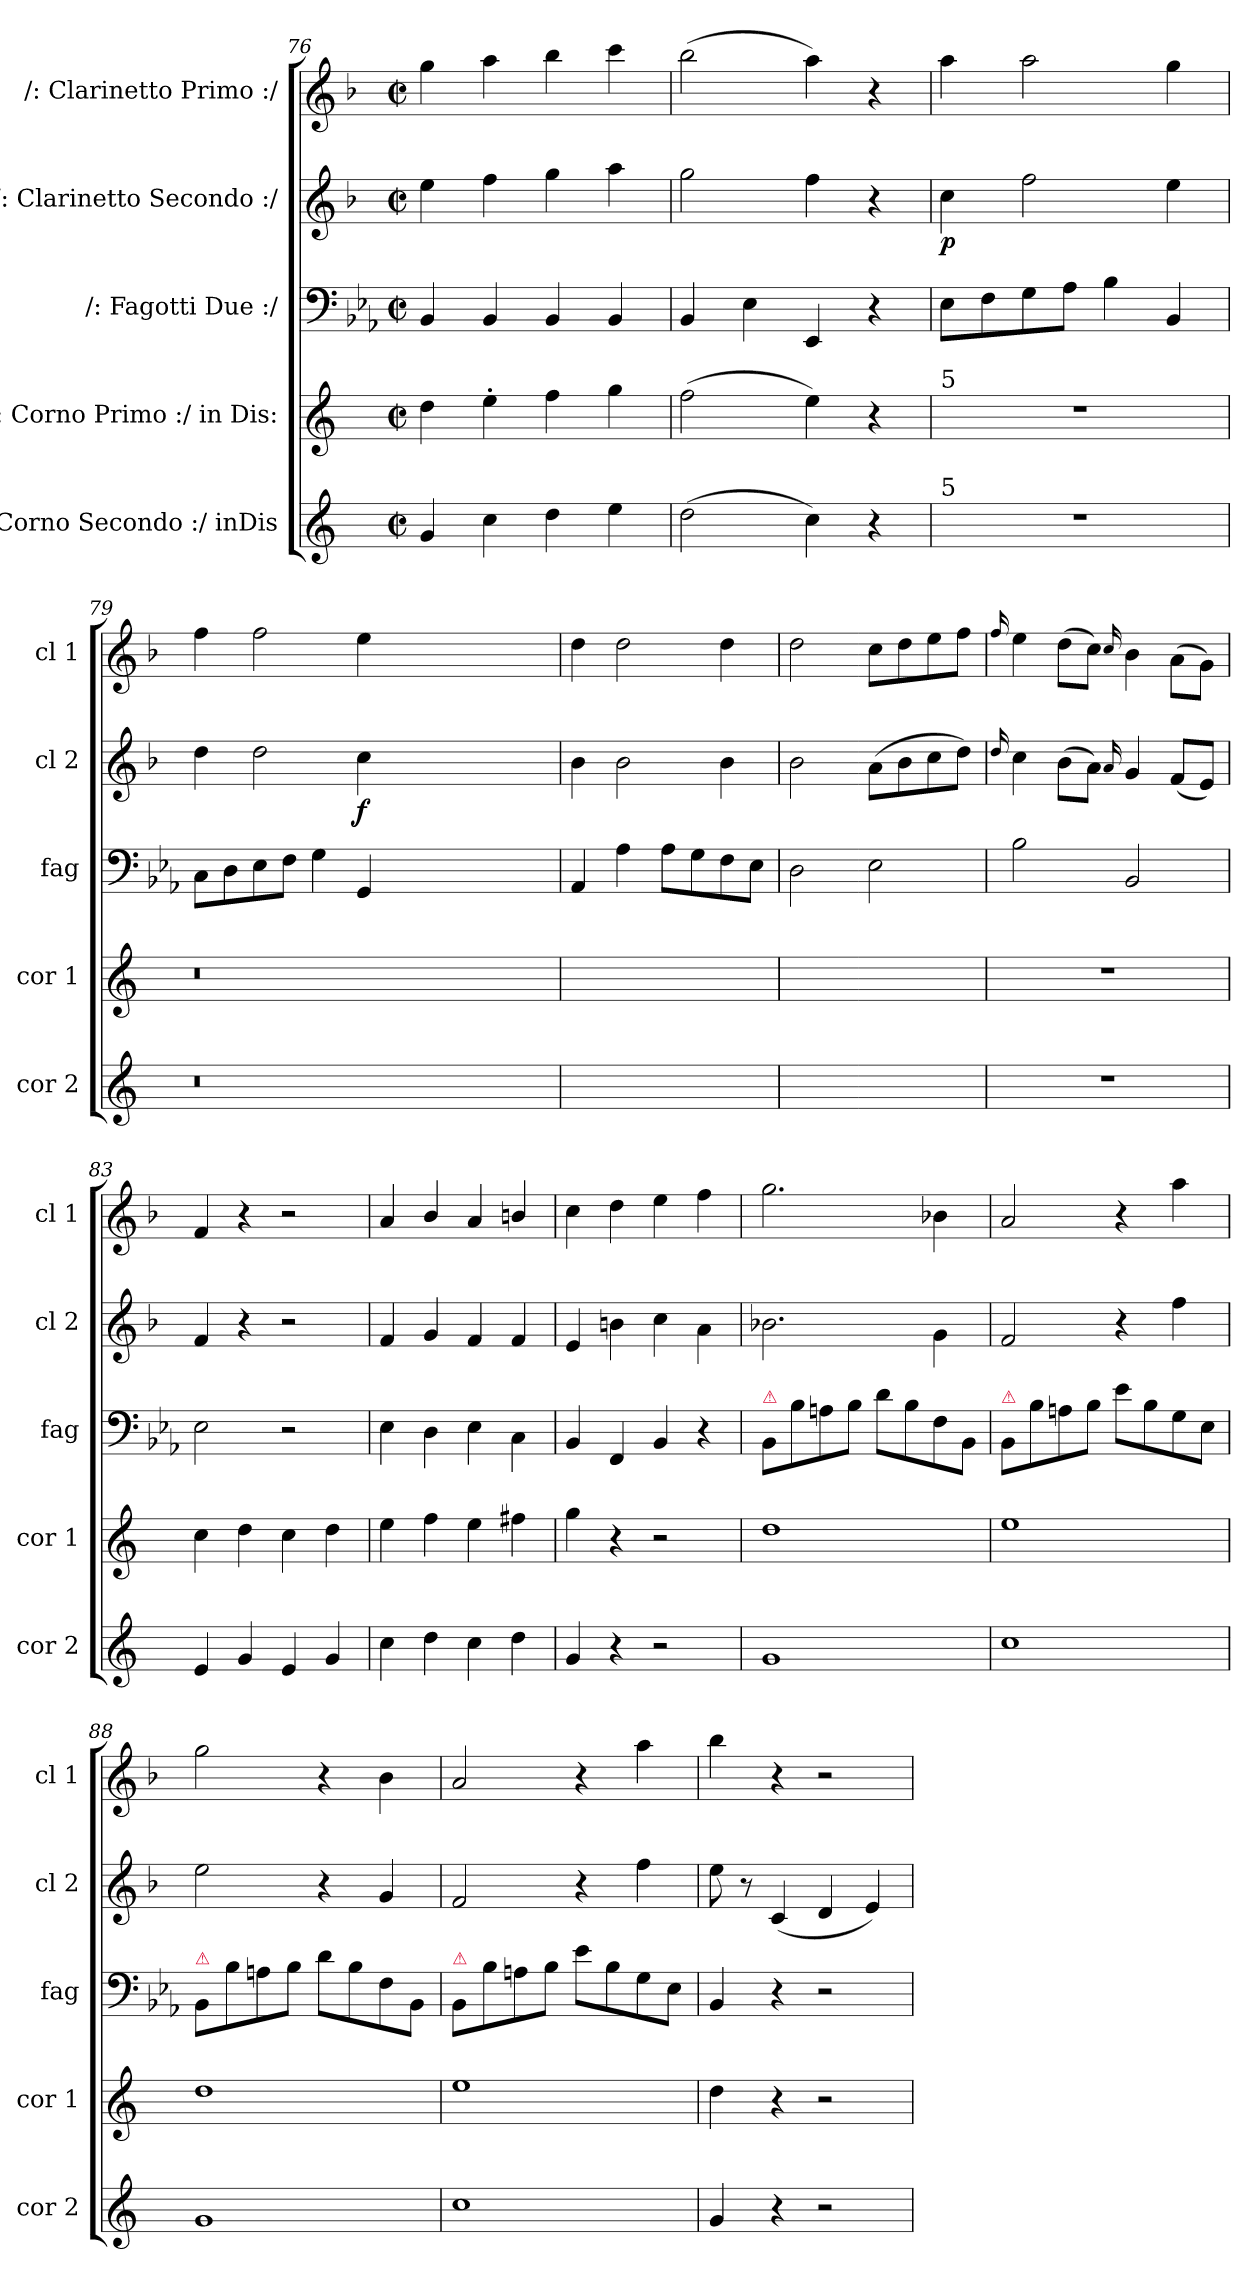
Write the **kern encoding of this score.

**kern	**kern	**kern	**kern	**dynam	**kern
*part5	*part4	*part3	*part2	*part2	*part1
*staff5	*staff4	*staff3	*staff2	*staff2	*staff1
*I"/: Corno Secondo :/ inDis	*I"/: Corno Primo :/ in Dis:	*I"/: Fagotti Due :/	*I"/: Clarinetto Secondo :/	*	*I"/: Clarinetto Primo :/
*I'cor 2	*I'cor 1	*I'fag	*I'cl 2	*	*I'cl 1
*clefG2	*clefG2	*clefF4	*clefG2	*	*clefG2
*ITrd5c9	*ITrd5c9	*	*ITrd1c2	*	*ITrd1c2
*k[b-e-a-]	*k[b-e-a-]	*k[b-e-a-]	*k[b-e-a-]	*	*k[b-e-a-]
*M2/2	*M2/2	*M2/2	*M2/2	*	*M2/2
*met(c|)	*met(c|)	*met(c|)	*met(c|)	*	*met(c|)
=76	=76	=76	=76	=76	=76
4B-/	4f\	4BB-/	4dd\	.	4ff\
4e-\	4g'\	4BB-/	4ee-\	.	4gg\
4f\	4a-\	4BB-/	4ff\	.	4aa-\
4g\	4b-\	4BB-/	4gg\	.	4bb-\
=77	=77	=77	=77	=77	=77
(2f\	(2a-\	4BB-/	2ff\	.	(2aa-\
.	.	4E-\	.	.	.
4e-\)	4g\)	4EE-/	4ee-\	.	4gg\)
4r	4r	4r	4r	.	4r
=78	=78	=78	=78	=78	=78
!	!LO:TX:a:t=5	!	!	!	!
!LO:TX:a:t=5	!	!	!	!	!
1r	1r	8E-\L	4b-\	p	4gg\
.	.	8F\	.	.	.
.	.	8G\	2ee-\	.	2gg\
.	.	8A-\J	.	.	.
.	.	4B-\	.	.	.
.	.	4BB-/	4dd\	.	4ff\
=79	=79	=79	=79	=79	=79
0.r	0.r	8C\L	4cc\	.	4ee-\
.	.	8D\	.	.	.
.	.	8E-\	2cc\	.	2ee-\
.	.	8F\J	.	.	.
.	.	4G\	.	.	.
.	.	4GG/	4b-\	f	4dd\
.	.	0ryy	0ryy	.	0ryy
=80	=80	=80	=80	=80	=80
1ryy	1ryy	4AA-/	4a-\	.	4cc\
.	.	4A-\	2a-\	.	2cc\
.	.	8A-\L	.	.	.
.	.	8G\	.	.	.
.	.	8F\	4a-\	.	4cc\
.	.	8E-\J	.	.	.
=81	=81	=81	=81	=81	=81
2ryy	2ryy	2D\	2a-\	.	2cc\
=-	=-	=-	=-	=-	=-
2ryy	2ryy	2E-\	(8g\L	.	8b-\L
.	.	.	8a-\	.	8cc\
.	.	.	8b-\	.	8dd\
.	.	.	8cc\J)	.	8ee-\J
=82	=82	=82	=82	=82	=82
.	.	.	16qqcc/	.	16qqee-/
1r	1r	2B-\	4b-\	.	4dd\
.	.	.	(8a-\L	.	(8cc\L
.	.	.	8g\J)	.	8b-\J)
.	.	.	16qqg/	.	16qqb-/
.	.	2BB-/	4f/	.	4a-\
.	.	.	(8e-/L	.	(8g\L
.	.	.	8d/J)	.	8f\J)
=83	=83	=83	=83	=83	=83
4G/	4e-\	2E-\	4e-/	.	4e-/
4B-/	4f\	.	4r	.	4r
4G/	4e-\	2r	2r	.	2r
4B-/	4f\	.	.	.	.
=84	=84	=84	=84	=84	=84
4e-\	4g\	4E-\	4e-/	.	4g/
4f\	4a-\	4D\	4f/	.	4a-/
4e-\	4g\	4E-\	4e-/	.	4g/
4f\	4an\	4C\	4e-/	.	4an/
=85	=85	=85	=85	=85	=85
4B-/	4b-\	4BB-/	4d/	.	4b-\
4r	4r	4FF/	4an\	.	4cc\
2r	2r	4BB-/	4b-\	.	4dd\
.	.	4r	4g\	.	4ee-\
=86	=86	=86	=86	=86	=86
!	!	!LO:TX:a:color=crimson:t=⚠	!	!	!
1B-	1f	8BB-/L	2.a-X\	.	2.ff\
.	.	8B-\	.	.	.
.	.	8An\	.	.	.
.	.	8B-\J	.	.	.
.	.	8d\L	.	.	.
.	.	8B-\	.	.	.
.	.	8F\	4f\	.	4a-X\
.	.	8BB-\J	.	.	.
=87	=87	=87	=87	=87	=87
!	!	!LO:TX:a:color=crimson:t=⚠	!	!	!
1e-	1g	8BB-/L	2e-/	.	2g/
.	.	8B-\	.	.	.
.	.	8An\	.	.	.
.	.	8B-\J	.	.	.
.	.	8e-\L	4r	.	4r
.	.	8B-\	.	.	.
.	.	8G\	4ee-\	.	4gg\
.	.	8E-\J	.	.	.
=88	=88	=88	=88	=88	=88
!	!	!LO:TX:a:color=crimson:t=⚠	!	!	!
1B-	1f	8BB-/L	2dd\	.	2ff\
.	.	8B-\	.	.	.
.	.	8An\	.	.	.
.	.	8B-\J	.	.	.
.	.	8d\L	4r	.	4r
.	.	8B-\	.	.	.
.	.	8F\	4f/	.	4a-\
.	.	8BB-\J	.	.	.
=89	=89	=89	=89	=89	=89
!	!	!LO:TX:a:color=crimson:t=⚠	!	!	!
1e-	1g	8BB-/L	2e-/	.	2g/
.	.	8B-\	.	.	.
.	.	8An\	.	.	.
.	.	8B-\J	.	.	.
.	.	8e-\L	4r	.	4r
.	.	8B-\	.	.	.
.	.	8G\	4ee-\	.	4gg\
.	.	8E-\J	.	.	.
=90	=90	=90	=90	=90	=90
4B-/	4f\	4BB-/	8dd\	.	4aa-\
.	.	.	8r	.	.
4r	4r	4r	(4B-/	.	4r
2r	2r	2r	4c/	.	2r
.	.	.	4d/)	.	.
=	=	=	=	=	=
*-	*-	*-	*-	*-	*-
